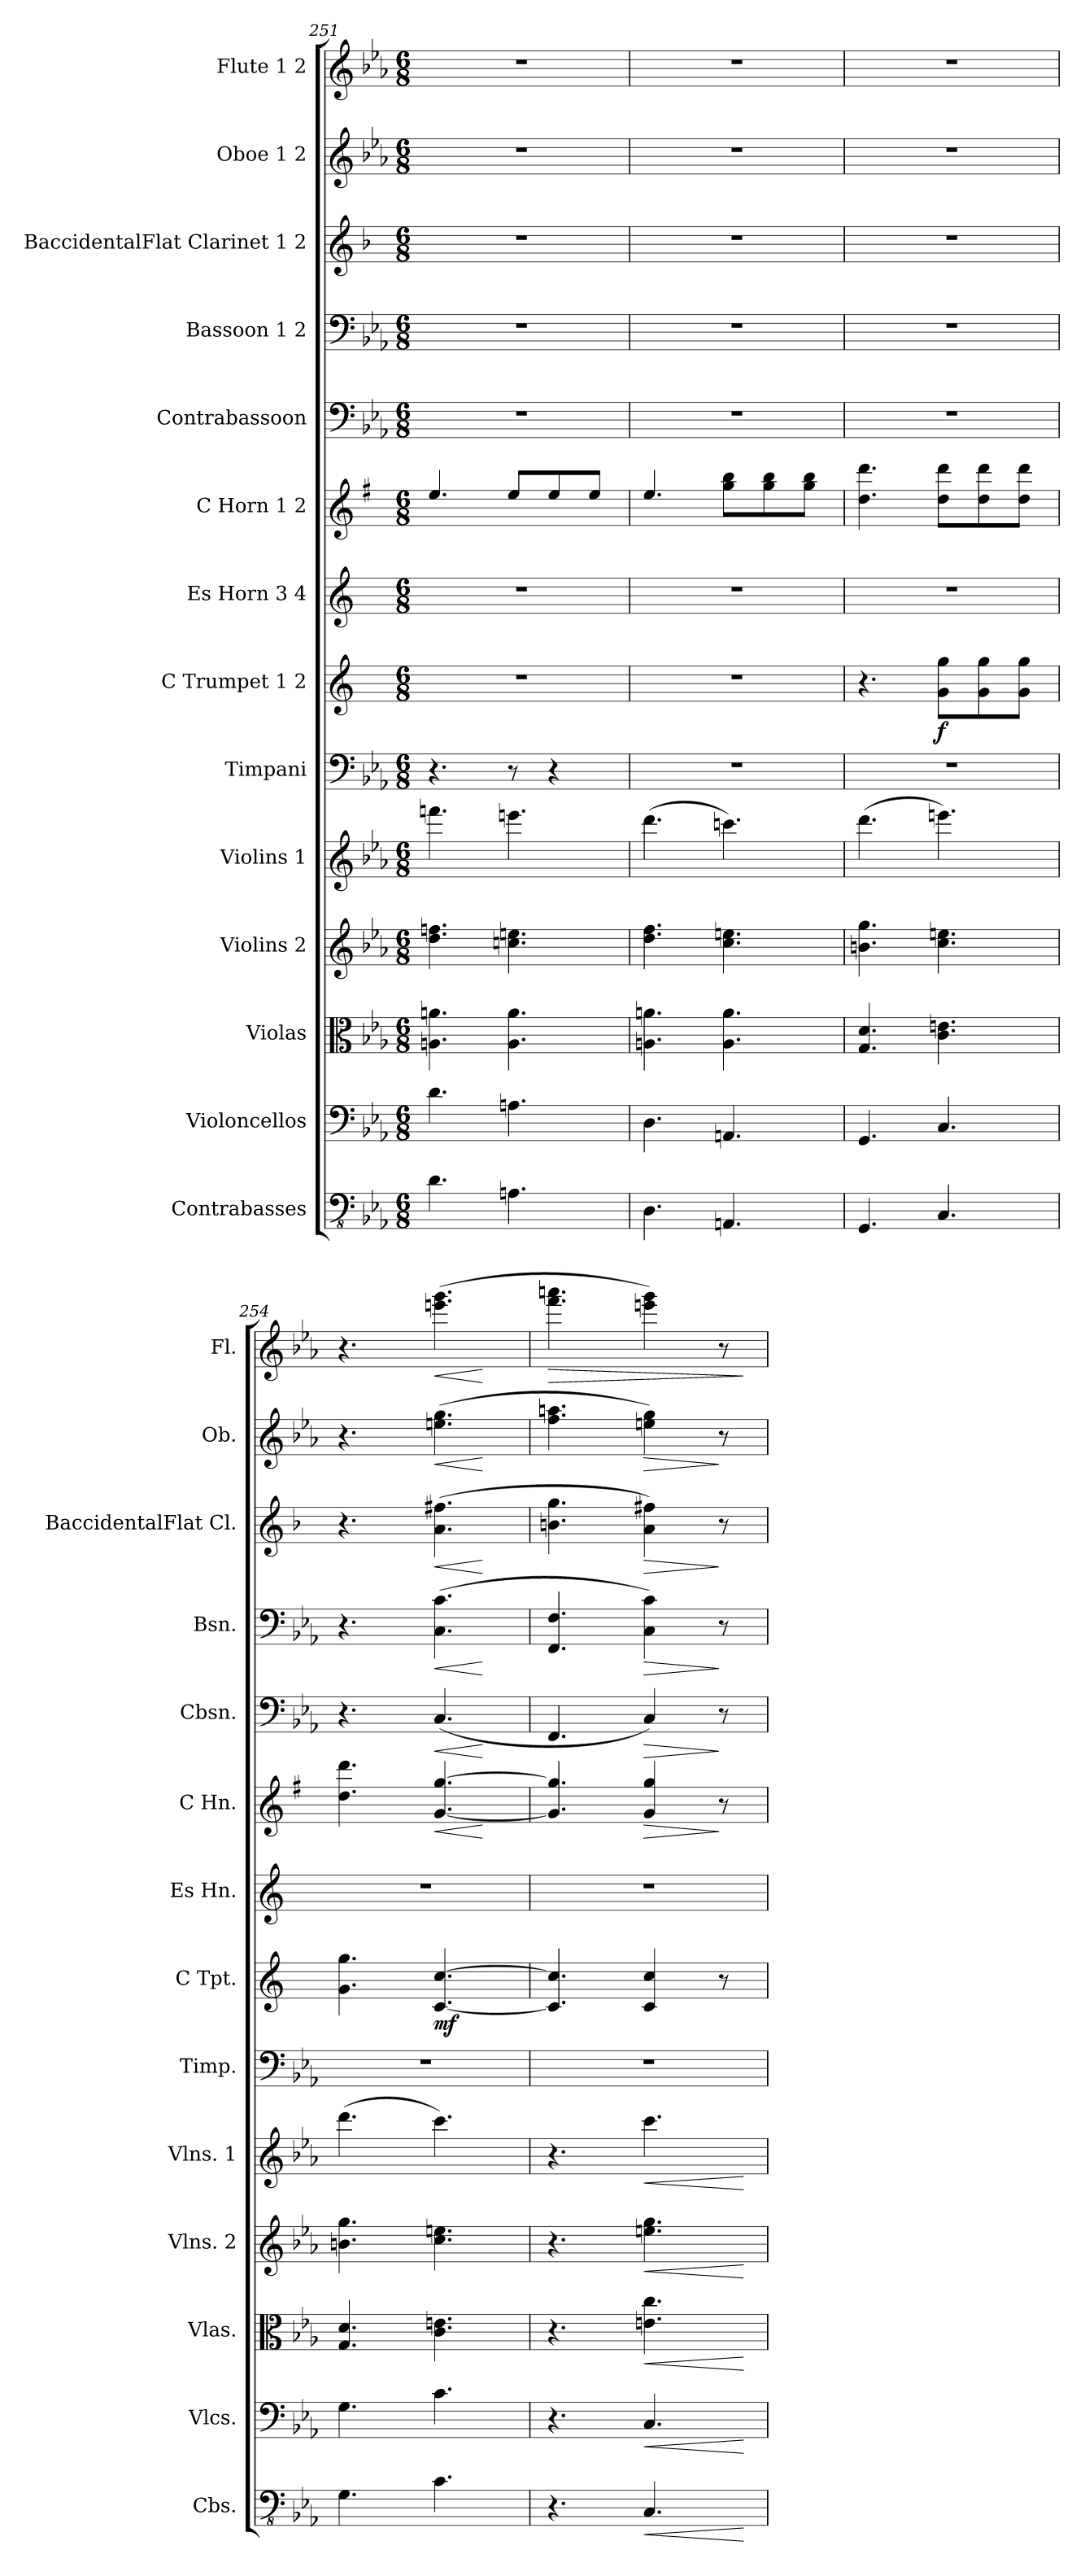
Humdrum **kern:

**kern	**dynam	**kern	**dynam	**kern	**dynam	**kern	**dynam	**kern	**dynam	**kern	**kern	**dynam	**kern	**kern	**dynam	**kern	**dynam	**kern	**dynam	**kern	**dynam	**kern	**dynam	**kern	**dynam
*part14	*part14	*part13	*part13	*part12	*part12	*part11	*part11	*part10	*part10	*part9	*part8	*part8	*part7	*part6	*part6	*part5	*part5	*part4	*part4	*part3	*part3	*part2	*part2	*part1	*part1
*staff14	*staff14	*staff13	*staff13	*staff12	*staff12	*staff11	*staff11	*staff10	*staff10	*staff9	*staff8	*staff8	*staff7	*staff6	*staff6	*staff5	*staff5	*staff4	*staff4	*staff3	*staff3	*staff2	*staff2	*staff1	*staff1
*I"Contrabasses	*	*I"Violoncellos	*	*I"Violas	*	*I"Violins 2	*	*I"Violins 1	*	*I"Timpani	*I"C Trumpet 1 2	*	*I"Es Horn 3 4	*I"C Horn 1 2	*	*I"Contrabassoon	*	*I"Bassoon 1 2	*	*I"BaccidentalFlat Clarinet 1 2	*	*I"Oboe 1 2	*	*I"Flute  1 2	*
*I'Cbs.	*	*I'Vlcs.	*	*I'Vlas.	*	*I'Vlns. 2	*	*I'Vlns. 1	*	*I'Timp.	*I'C Tpt.	*	*I'Es Hn.	*I'C Hn.	*	*I'Cbsn.	*	*I'Bsn.	*	*I'BaccidentalFlat Cl.	*	*I'Ob.	*	*I'Fl.	*
*clefFv4	*	*clefF4	*	*clefC3	*	*clefG2	*	*clefG2	*	*clefF4	*clefG2	*	*clefG2	*clefG2	*	*clefF4	*	*clefF4	*	*clefG2	*	*clefG2	*	*clefG2	*
*	*	*	*	*	*	*	*	*	*	*	*	*	*ITrd5c9	*ITrd4c7	*	*ITrd7c12	*	*	*	*ITrd1c2	*	*	*	*	*
*k[b-e-a-]	*	*k[b-e-a-]	*	*k[b-e-a-]	*	*k[b-e-a-]	*	*k[b-e-a-]	*	*k[b-e-a-]	*k[]	*	*k[b-e-a-]	*k[]	*	*k[b-e-a-]	*	*k[b-e-a-]	*	*k[b-e-a-]	*	*k[b-e-a-]	*	*k[b-e-a-]	*
*M6/8	*	*M6/8	*	*M6/8	*	*M6/8	*	*M6/8	*	*M6/8	*M6/8	*	*M6/8	*M6/8	*	*M6/8	*	*M6/8	*	*M6/8	*	*M6/8	*	*M6/8	*
=251	=251	=251	=251	=251	=251	=251	=251	=251	=251	=251	=251	=251	=251	=251	=251	=251	=251	=251	=251	=251	=251	=251	=251	=251	=251
4.D\	.	4.d\	.	4.An\ 4.an\	.	4.dd\ 4.ffn\	.	4.fffn\	.	4.r	2.r	.	2.r	4.a/	.	2.r	.	2.r	.	2.r	.	2.r	.	2.r	.
4.AAn\	.	4.An\	.	4.A\ 4.a\	.	4.ccn\ 4.een\	.	4.eeen\	.	8r	.	.	.	8a/L	.	.	.	.	.	.	.	.	.	.	.
.	.	.	.	.	.	.	.	.	.	4r	.	.	.	8a/	.	.	.	.	.	.	.	.	.	.	.
.	.	.	.	.	.	.	.	.	.	.	.	.	.	8a/J	.	.	.	.	.	.	.	.	.	.	.
=252	=252	=252	=252	=252	=252	=252	=252	=252	=252	=252	=252	=252	=252	=252	=252	=252	=252	=252	=252	=252	=252	=252	=252	=252	=252
4.DD\	.	4.D\	.	4.An\ 4.an\	.	4.dd\ 4.ff\	.	(>4.ddd\	.	2.r	2.r	.	2.r	4.a/	.	2.r	.	2.r	.	2.r	.	2.r	.	2.r	.
4.AAAn/	.	4.AAn/	.	4.A\ 4.a\	.	4.cc\ 4.een\	.	4.cccn\)	.	.	.	.	.	8cc\ 8ee\L	.	.	.	.	.	.	.	.	.	.	.
.	.	.	.	.	.	.	.	.	.	.	.	.	.	8cc\ 8ee\	.	.	.	.	.	.	.	.	.	.	.
.	.	.	.	.	.	.	.	.	.	.	.	.	.	8cc\ 8ee\J	.	.	.	.	.	.	.	.	.	.	.
=253	=253	=253	=253	=253	=253	=253	=253	=253	=253	=253	=253	=253	=253	=253	=253	=253	=253	=253	=253	=253	=253	=253	=253	=253	=253
4.GGG/	.	4.GG/	.	4.G/ 4.d/	.	4.bn\ 4.gg\	.	(>4.ddd\	.	2.r	4.r	.	2.r	4.g\ 4.gg\	.	2.r	.	2.r	.	2.r	.	2.r	.	2.r	.
!	!	!	!	!	!	!	!	!	!	!	!	!LO:DY:b	!	!	!	!	!	!	!	!	!	!	!	!	!
4.CC/	.	4.C/	.	4.c\ 4.en\	.	4.cc\ 4.een\	.	4.eeen\)	.	.	8g\ 8gg\L	f	.	8g\ 8gg\L	.	.	.	.	.	.	.	.	.	.	.
.	.	.	.	.	.	.	.	.	.	.	8g\ 8gg\	.	.	8g\ 8gg\	.	.	.	.	.	.	.	.	.	.	.
.	.	.	.	.	.	.	.	.	.	.	8g\ 8gg\J	.	.	8g\ 8gg\J	.	.	.	.	.	.	.	.	.	.	.
=254	=254	=254	=254	=254	=254	=254	=254	=254	=254	=254	=254	=254	=254	=254	=254	=254	=254	=254	=254	=254	=254	=254	=254	=254	=254
4.GG\	.	4.G\	.	4.G/ 4.d/	.	4.bn\ 4.gg\	.	(>4.ddd\	.	2.r	4.g\ 4.gg\	.	2.r	4.g\ 4.gg\	.	4.r	.	4.r	.	4.r	.	4.r	.	4.r	.
!	!	!	!	!	!	!	!	!	!	!	!	!LO:DY:b	!	!	!LO:HP:b	!	!LO:HP:b	!	!LO:HP:b	!	!LO:HP:b	!	!LO:HP:b	!	!LO:HP:b
4.C\	.	4.c\	.	4.c\ 4.en\	.	4.cc\ 4.een\	.	4.ccc\)	.	.	[4.c/ [4.cc/	mf	.	[4.c/ [4.cc/	<	(<4.CC/	<	(>4.C\ 4.c\	<	(>4.g\ 4.een\	<	(>4.een\ 4.gg\	<	(>4.eeen\ 4.ggg\	<
.	.	.	.	.	.	.	.	.	.	.	.	.	.	.	[	.	[	.	[	.	[	.	[	.	[
=255	=255	=255	=255	=255	=255	=255	=255	=255	=255	=255	=255	=255	=255	=255	=255	=255	=255	=255	=255	=255	=255	=255	=255	=255	=255
!	!	!	!	!	!	!	!	!	!	!	!	!	!	!	!	!	!	!	!	!	!	!	!	!	!LO:HP:b
4.r	.	4.r	.	4.r	.	4.r	.	4.r	.	2.r	4.c/] 4.cc/]	.	2.r	4.c/] 4.cc/]	.	4.FFF/	.	4.FF/ 4.F/	.	4.an\ 4.ff\	.	4.ff\ 4.aan\	.	4.fff\ 4.aaan\	>
!	!LO:HP:b	!	!LO:HP:b	!	!LO:HP:b	!	!LO:HP:b	!	!LO:HP:b	!	!	!	!	!	!LO:HP:b	!	!LO:HP:b	!	!LO:HP:b	!	!LO:HP:b	!	!LO:HP:b	!	!
4.CC/	<	4.C/	<	4.en\ 4.cc\	<	4.een\ 4.gg\	<	4.ccc\	<	.	4c/ 4cc/	.	.	4c/ 4cc/	>	4CC/)	>	4C\ 4c\)	>	4g\ 4een\)	>	4een\ 4gg\)	>	4eeen\ 4ggg\)	.
.	.	.	.	.	.	.	.	.	.	.	8r	.	.	8r	]	8r	]	8r	]	8r	]	8r	]	8r	.
.	[	.	[	.	[	.	[	.	[	.	.	.	.	.	.	.	.	.	.	.	.	.	.	.	]
=	=	=	=	=	=	=	=	=	=	=	=	=	=	=	=	=	=	=	=	=	=	=	=	=	=
*-	*-	*-	*-	*-	*-	*-	*-	*-	*-	*-	*-	*-	*-	*-	*-	*-	*-	*-	*-	*-	*-	*-	*-	*-	*-
